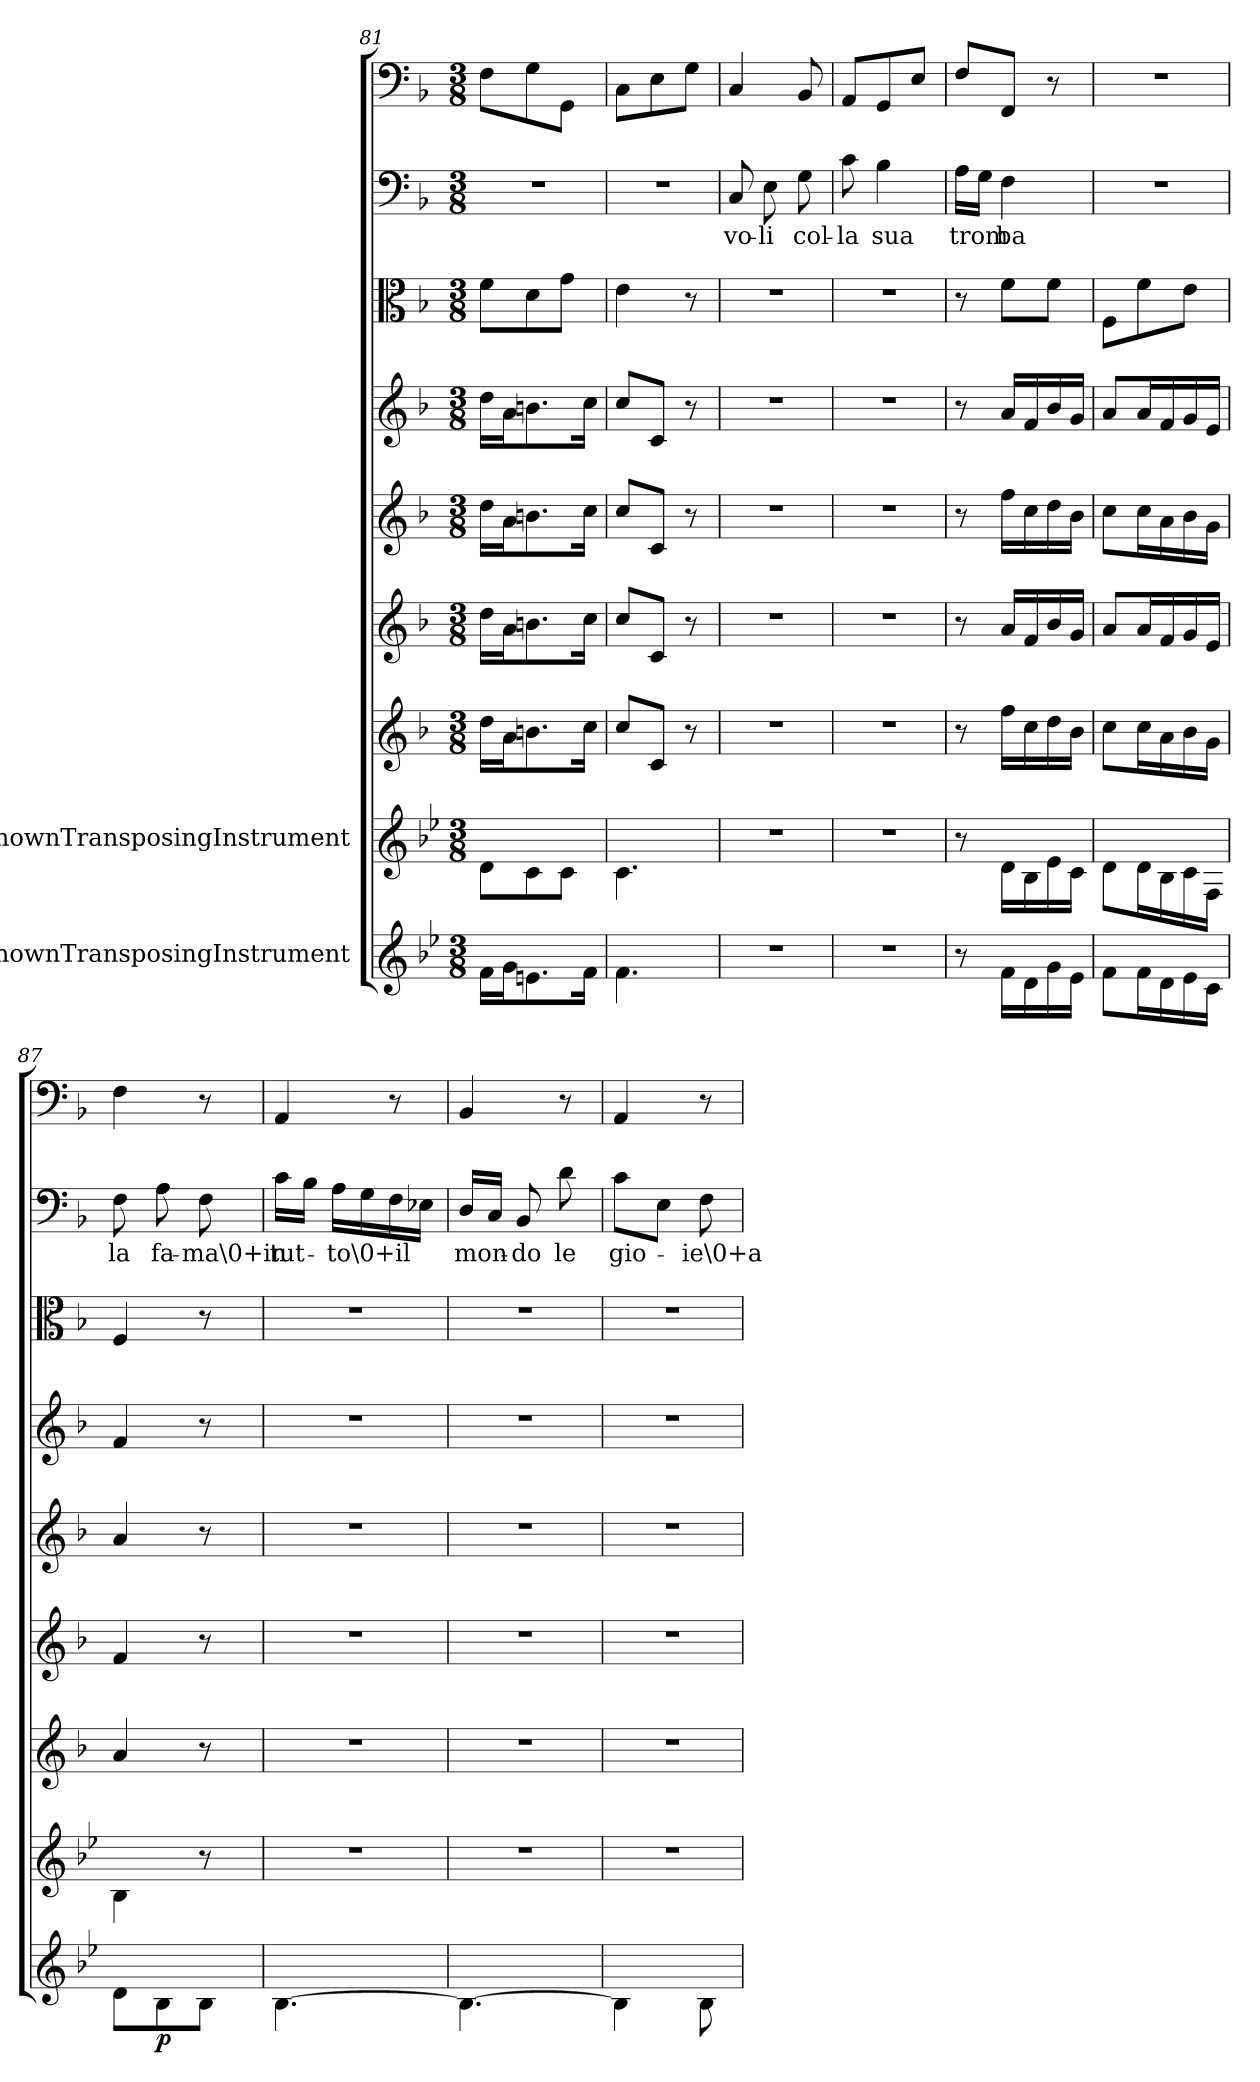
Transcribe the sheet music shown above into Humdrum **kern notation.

**kern	**dynam	**kern	**kern	**kern	**kern	**kern	**kern	**kern	**text	**kern
*part9	*part9	*part8	*part7	*part6	*part5	*part4	*part3	*part2	*part2	*part1
*staff9	*staff9	*staff8	*staff7	*staff6	*staff5	*staff4	*staff3	*staff2	*staff2	*staff1
*I"UnknownTransposingInstrument	*	*I"UnknownTransposingInstrument	*	*	*	*	*	*	*	*
*clefG2	*	*clefG2	*clefG2	*clefG2	*clefG2	*clefG2	*clefC3	*clefF4	*	*clefF4
*ITrd-4c-7	*	*ITrd-4c-7	*	*	*	*	*	*	*	*
*k[b-]	*	*k[b-]	*k[b-]	*k[b-]	*k[b-]	*k[b-]	*k[b-]	*k[b-]	*	*k[b-]
*M3/8	*	*M3/8	*M3/8	*M3/8	*M3/8	*M3/8	*M3/8	*M3/8	*	*M3/8
=81	=81	=81	=81	=81	=81	=81	=81	=81	=81	=81
16cc\LL	.	8a\L	16dd\LL	16dd\LL	16dd\LL	16dd\LL	8f\L	4.r	.	8F\L
16dd\J	.	.	16a\J	16a\J	16a\J	16a\J	.	.	.	.
8.bn\	.	8g\	8.bn\	8.bn\	8.bn\	8.bn\	8d\	.	.	8G\
.	.	8g\J	.	.	.	.	8g\J	.	.	8GG\J
16cc\Jk	.	.	16cc\Jk	16cc\Jk	16cc\Jk	16cc\Jk	.	.	.	.
=82	=82	=82	=82	=82	=82	=82	=82	=82	=82	=82
4.cc\	.	4.g\	8cc/L	8cc/L	8cc/L	8cc/L	4e\	4.r	.	8C\L
.	.	.	8c/J	8c/J	8c/J	8c/J	.	.	.	8E\
.	.	.	8r	8r	8r	8r	8r	.	.	8G\J
=83	=83	=83	=83	=83	=83	=83	=83	=83	=83	=83
4.r	.	4.r	4.r	4.r	4.r	4.r	4.r	8C/	vo-	4C/
.	.	.	.	.	.	.	.	8E\	-li	.
.	.	.	.	.	.	.	.	8G\	col-	8BB-/
=84	=84	=84	=84	=84	=84	=84	=84	=84	=84	=84
4.r	.	4.r	4.r	4.r	4.r	4.r	4.r	8c\	-la	8AA/L
.	.	.	.	.	.	.	.	4B-\	sua	8GG/
.	.	.	.	.	.	.	.	.	.	8E/J
=85	=85	=85	=85	=85	=85	=85	=85	=85	=85	=85
8r	.	8r	8r	8r	8r	8r	8r	16A\LL	trom-	8F/L
.	.	.	.	.	.	.	.	16G\JJ	.	.
16cc\LL	.	16a\LL	16ff\LL	16a/LL	16ff\LL	16a/LL	8f\L	4F\	-ba	8FF/J
16a\	.	16f\	16cc\	16f/	16cc\	16f/	.	.	.	.
16dd\	.	16b-\	16dd\	16b-/	16dd\	16b-/	8f\J	.	.	8r
16b-\JJ	.	16g\JJ	16b-\JJ	16g/JJ	16b-\JJ	16g/JJ	.	.	.	.
=86	=86	=86	=86	=86	=86	=86	=86	=86	=86	=86
8cc\L	.	8a\L	8cc\L	8a/L	8cc\L	8a/L	8F\L	4.r	.	4.r
16cc\L	.	16a\L	16cc\L	16a/L	16cc\L	16a/L	8f\	.	.	.
16a\	.	16f\	16a\	16f/	16a\	16f/	.	.	.	.
16b-\	.	16g\	16b-\	16g/	16b-\	16g/	8e\J	.	.	.
16g\JJ	.	16c\JJ	16g\JJ	16e/JJ	16g\JJ	16e/JJ	.	.	.	.
=87	=87	=87	=87	=87	=87	=87	=87	=87	=87	=87
8a\L	.	4f\	4a/	4f/	4a/	4f/	4F/	8F\	la	4F\
8f\	p	.	.	.	.	.	.	8A\	fa-	.
8f\J	.	8r	8r	8r	8r	8r	8r	8F\	-ma\0+in	8r
=88	=88	=88	=88	=88	=88	=88	=88	=88	=88	=88
[4.f\	.	4.r	4.r	4.r	4.r	4.r	4.r	16c\LL	tut-	4AA/
.	.	.	.	.	.	.	.	16B-\JJ	.	.
.	.	.	.	.	.	.	.	16A\LL	-to\0+il	.
.	.	.	.	.	.	.	.	16G\	.	.
.	.	.	.	.	.	.	.	16F\	.	8r
.	.	.	.	.	.	.	.	16E-X\JJ	.	.
=89	=89	=89	=89	=89	=89	=89	=89	=89	=89	=89
4.f\_	.	4.r	4.r	4.r	4.r	4.r	4.r	16D/LL	mon-	4BB-/
.	.	.	.	.	.	.	.	16C/JJ	.	.
.	.	.	.	.	.	.	.	8BB-/	-do	.
.	.	.	.	.	.	.	.	8d\	le	8r
=90	=90	=90	=90	=90	=90	=90	=90	=90	=90	=90
4f\]	.	4.r	4.r	4.r	4.r	4.r	4.r	8c\L	gio-	4AA/
.	.	.	.	.	.	.	.	8E\J	.	.
8f\	.	.	.	.	.	.	.	8F\	-ie\0+a	8r
=	=	=	=	=	=	=	=	=	=	=
*-	*-	*-	*-	*-	*-	*-	*-	*-	*-	*-
